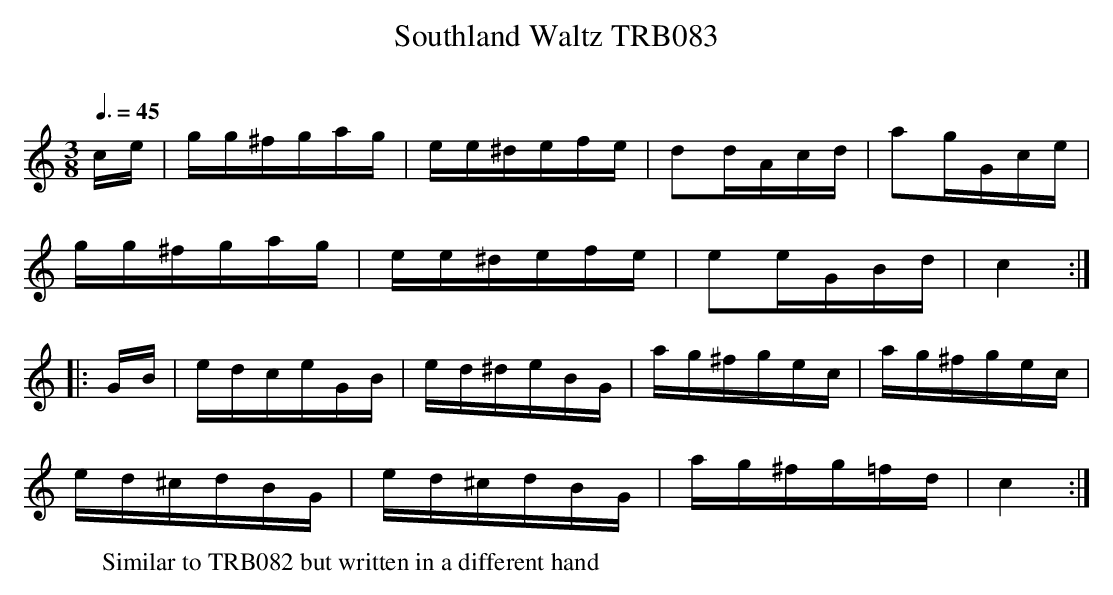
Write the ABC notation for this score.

X:1
T:Southland Waltz TRB083
Q:3/8=45
W:Similar to TRB082 but written in a different hand
L:1/16
M:3/8
O:
K:C
ce | gg^fgag | ee^defe | d2dAcd | a2gGce |
gg^fgag | ee^defe | e2eGBd | c4 :|
|:GB | edceGB | ed^deBG | ag^fgec | ag^fgec |
ed^cdBG | ed^cdBG | ag^fg=fd | c4 :|
